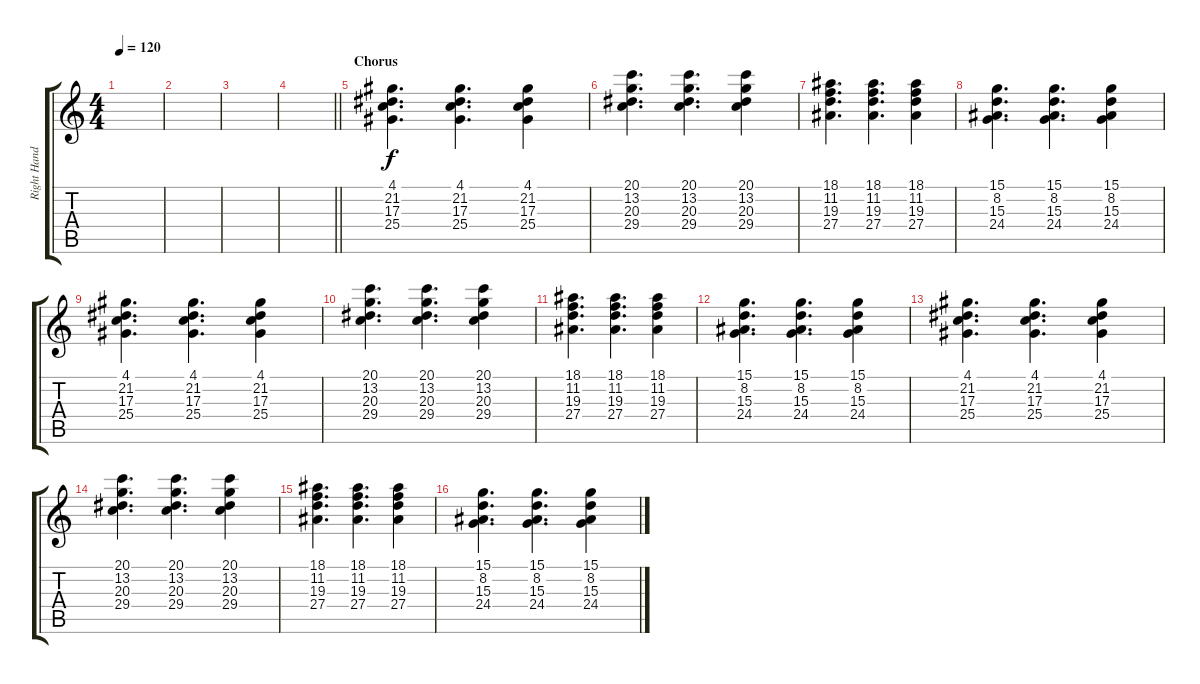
\track ("Right Hand" "Right Hand") {instrument acousticgrandpiano}
\staff {score tabs}
\tuning (E4 B3 G3 D3 A2 E2) {hide}
\ts (4 4)
\tempo 120
\clef g2
\ks c
|
|
|
\barLineRight lightlight
|
\section ("" "Chorus")
(4.1 21.2 17.3 25.4).4{d} (4.1 21.2 17.3 25.4).4{d} (4.1 21.2 17.3 25.4).4 |
(20.1 13.2 20.3 29.4).4{d} (20.1 13.2 20.3 29.4).4{d} (20.1 13.2 20.3 29.4).4 |
(18.1 11.2 19.3 27.4).4{d} (18.1 11.2 19.3 27.4).4{d} (18.1 11.2 19.3 27.4).4 |
(15.1 8.2 15.3 24.4).4{d} (15.1 8.2 15.3 24.4).4{d} (15.1 8.2 15.3 24.4).4 |
(4.1 21.2 17.3 25.4).4{d} (4.1 21.2 17.3 25.4).4{d} (4.1 21.2 17.3 25.4).4 |
(20.1 13.2 20.3 29.4).4{d} (20.1 13.2 20.3 29.4).4{d} (20.1 13.2 20.3 29.4).4 |
(18.1 11.2 19.3 27.4).4{d} (18.1 11.2 19.3 27.4).4{d} (18.1 11.2 19.3 27.4).4 |
(15.1 8.2 15.3 24.4).4{d} (15.1 8.2 15.3 24.4).4{d} (15.1 8.2 15.3 24.4).4 |
(4.1 21.2 17.3 25.4).4{d} (4.1 21.2 17.3 25.4).4{d} (4.1 21.2 17.3 25.4).4 |
(20.1 13.2 20.3 29.4).4{d} (20.1 13.2 20.3 29.4).4{d} (20.1 13.2 20.3 29.4).4 |
(18.1 11.2 19.3 27.4).4{d} (18.1 11.2 19.3 27.4).4{d} (18.1 11.2 19.3 27.4).4 |
(15.1 8.2 15.3 24.4).4{d} (15.1 8.2 15.3 24.4).4{d} (15.1 8.2 15.3 24.4).4
